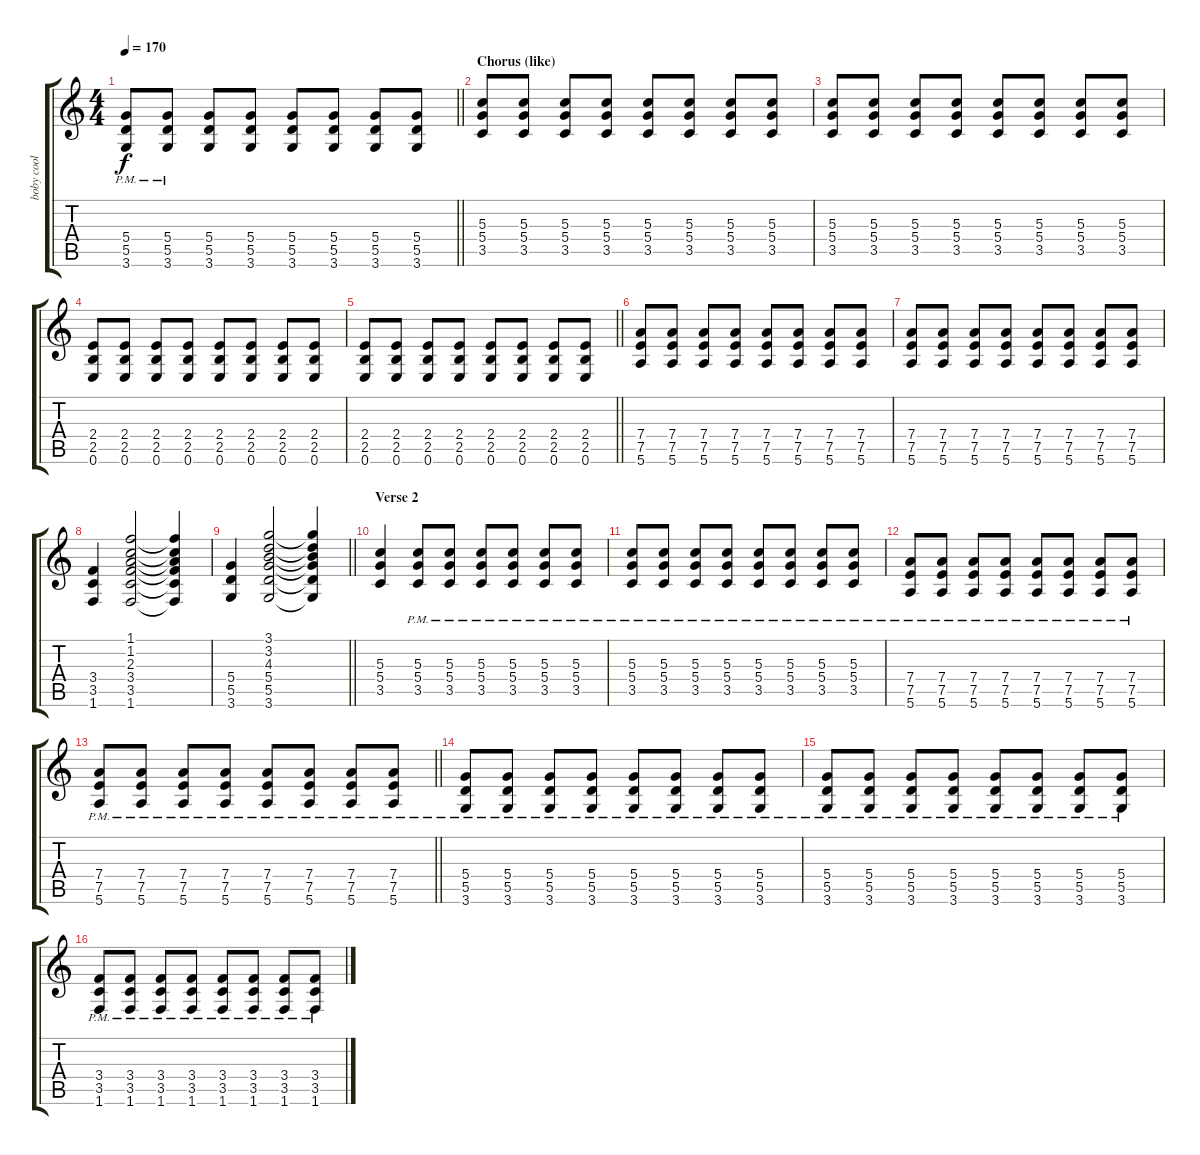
\track ("boby cool" "boby cool") {instrument overdrivenguitar}
\staff {score tabs}
\tuning (E4 B3 G3 D3 A2 E2) {hide}
\ts (4 4)
\tempo 170
\clef g2
\barLineRight lightlight
\ks c
(5.4{pm} 5.5{pm} 3.6{pm}).8{dy f} (5.4{pm} 5.5{pm} 3.6{pm}).8 (5.4 5.5 3.6).8 (5.4 5.5 3.6).8 (5.4 5.5 3.6).8 (5.4 5.5 3.6).8 (5.4 5.5 3.6).8 (5.4 5.5 3.6).8 |
\section ("" "Chorus (like)")
(5.3 5.4 3.5).8{volume 7 balance 0} (5.3 5.4 3.5).8 (5.3 5.4 3.5).8 (5.3 5.4 3.5).8 (5.3 5.4 3.5).8 (5.3 5.4 3.5).8 (5.3 5.4 3.5).8 (5.3 5.4 3.5).8 |
(5.3 5.4 3.5).8 (5.3 5.4 3.5).8 (5.3 5.4 3.5).8 (5.3 5.4 3.5).8 (5.3 5.4 3.5).8 (5.3 5.4 3.5).8 (5.3 5.4 3.5).8 (5.3 5.4 3.5).8 |
(2.4 2.5 0.6).8 (2.4 2.5 0.6).8 (2.4 2.5 0.6).8 (2.4 2.5 0.6).8 (2.4 2.5 0.6).8 (2.4 2.5 0.6).8 (2.4 2.5 0.6).8 (2.4 2.5 0.6).8 |
\barLineRight lightlight
(2.4 2.5 0.6).8 (2.4 2.5 0.6).8 (2.4 2.5 0.6).8 (2.4 2.5 0.6).8 (2.4 2.5 0.6).8 (2.4 2.5 0.6).8 (2.4 2.5 0.6).8 (2.4 2.5 0.6).8 |
(7.4 7.5 5.6).8 (7.4 7.5 5.6).8 (7.4 7.5 5.6).8 (7.4 7.5 5.6).8 (7.4 7.5 5.6).8 (7.4 7.5 5.6).8 (7.4 7.5 5.6).8 (7.4 7.5 5.6).8 |
(7.4 7.5 5.6).8 (7.4 7.5 5.6).8 (7.4 7.5 5.6).8 (7.4 7.5 5.6).8 (7.4 7.5 5.6).8 (7.4 7.5 5.6).8 (7.4 7.5 5.6).8 (7.4 7.5 5.6).8 |
(3.4 3.5 1.6).4 (1.1 1.2 2.3 3.4 3.5 1.6).2 (1.1{t} 1.2{t} 2.3{t} 3.4{t} 3.5{t} 1.6{t}).4 |
\barLineRight lightlight
(5.4 5.5 3.6).4 (3.1 3.2 4.3 5.4 5.5 3.6).2 (3.1{t} 3.2{t} 4.3{t} 5.4{t} 5.5{t} 3.6{t}).4 |
\section ("" "Verse 2")
(5.3 5.4 3.5).4{volume 7 balance 0} (5.3{pm} 5.4{pm} 3.5{pm}).8 (5.3{pm} 5.4{pm} 3.5{pm}).8 (5.3{pm} 5.4{pm} 3.5{pm}).8 (5.3{pm} 5.4{pm} 3.5{pm}).8 (5.3{pm} 5.4{pm} 3.5{pm}).8 (5.3{pm} 5.4{pm} 3.5{pm}).8 |
(5.3{pm} 5.4{pm} 3.5{pm}).8 (5.3{pm} 5.4{pm} 3.5{pm}).8 (5.3{pm} 5.4{pm} 3.5{pm}).8 (5.3{pm} 5.4{pm} 3.5{pm}).8 (5.3{pm} 5.4{pm} 3.5{pm}).8 (5.3{pm} 5.4{pm} 3.5{pm}).8 (5.3{pm} 5.4{pm} 3.5{pm}).8 (5.3{pm} 5.4{pm} 3.5{pm}).8 |
(7.4{pm} 7.5{pm} 5.6{pm}).8 (7.4{pm} 7.5{pm} 5.6{pm}).8 (7.4{pm} 7.5{pm} 5.6{pm}).8 (7.4{pm} 7.5{pm} 5.6{pm}).8 (7.4{pm} 7.5{pm} 5.6{pm}).8 (7.4{pm} 7.5{pm} 5.6{pm}).8 (7.4{pm} 7.5{pm} 5.6{pm}).8 (7.4{pm} 7.5{pm} 5.6{pm}).8 |
\barLineRight lightlight
(7.4{pm} 7.5{pm} 5.6{pm}).8 (7.4{pm} 7.5{pm} 5.6{pm}).8 (7.4{pm} 7.5{pm} 5.6{pm}).8 (7.4{pm} 7.5{pm} 5.6{pm}).8 (7.4{pm} 7.5{pm} 5.6{pm}).8 (7.4{pm} 7.5{pm} 5.6{pm}).8 (7.4{pm} 7.5{pm} 5.6{pm}).8 (7.4{pm} 7.5{pm} 5.6{pm}).8 |
(5.4{pm} 5.5{pm} 3.6{pm}).8 (5.4{pm} 5.5{pm} 3.6{pm}).8 (5.4{pm} 5.5{pm} 3.6{pm}).8 (5.4{pm} 5.5{pm} 3.6{pm}).8 (5.4{pm} 5.5{pm} 3.6{pm}).8 (5.4{pm} 5.5{pm} 3.6{pm}).8 (5.4{pm} 5.5{pm} 3.6{pm}).8 (5.4{pm} 5.5{pm} 3.6{pm}).8 |
(5.4{pm} 5.5{pm} 3.6{pm}).8 (5.4{pm} 5.5{pm} 3.6{pm}).8 (5.4{pm} 5.5{pm} 3.6{pm}).8 (5.4{pm} 5.5{pm} 3.6{pm}).8 (5.4{pm} 5.5{pm} 3.6{pm}).8 (5.4{pm} 5.5{pm} 3.6{pm}).8 (5.4{pm} 5.5{pm} 3.6{pm}).8 (5.4{pm} 5.5{pm} 3.6{pm}).8 |
(3.4{pm} 3.5{pm} 1.6{pm}).8 (3.4{pm} 3.5{pm} 1.6{pm}).8 (3.4{pm} 3.5{pm} 1.6{pm}).8 (3.4{pm} 3.5{pm} 1.6{pm}).8 (3.4{pm} 3.5{pm} 1.6{pm}).8 (3.4{pm} 3.5{pm} 1.6{pm}).8 (3.4{pm} 3.5{pm} 1.6{pm}).8 (3.4{pm} 3.5{pm} 1.6{pm}).8
